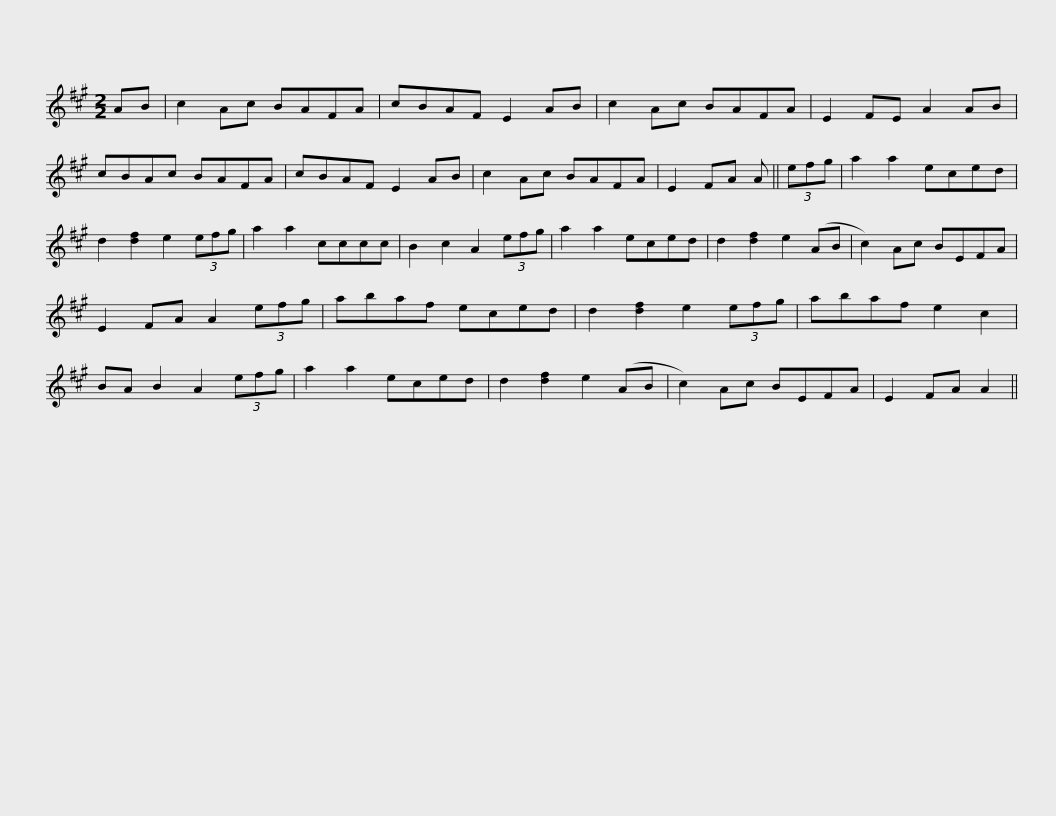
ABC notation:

X:1
L:1/8
M:2/2
I:linebreak $
K:A
V:1 treble
V:1
 AB | c2 Ac BAFA | cBAF E2 AB | c2 Ac BAFA | E2 FE A2 AB | %5
 cBAc BAFA | cBAF E2 AB |$ c2 Ac BAFA | E2 FA A || (3efg | %10
 a2 a2 eced | d2 [df]2 e2 (3efg | a2 a2 cccc | B2 c2 A2 (3efg |$ a2 a2 eced | %15
 d2 [df]2 e2 (AB | c2) Ac BEFA | E2 FA A2 (3efg | abaf eced | d2 [df]2 e2 (3efg |$ %20
 abaf e2 c2 | BA B2 A2 (3efg | a2 a2 eced | d2 [df]2 e2 (AB | c2) Ac BEFA | %25
 E2 FA A2 || %26
